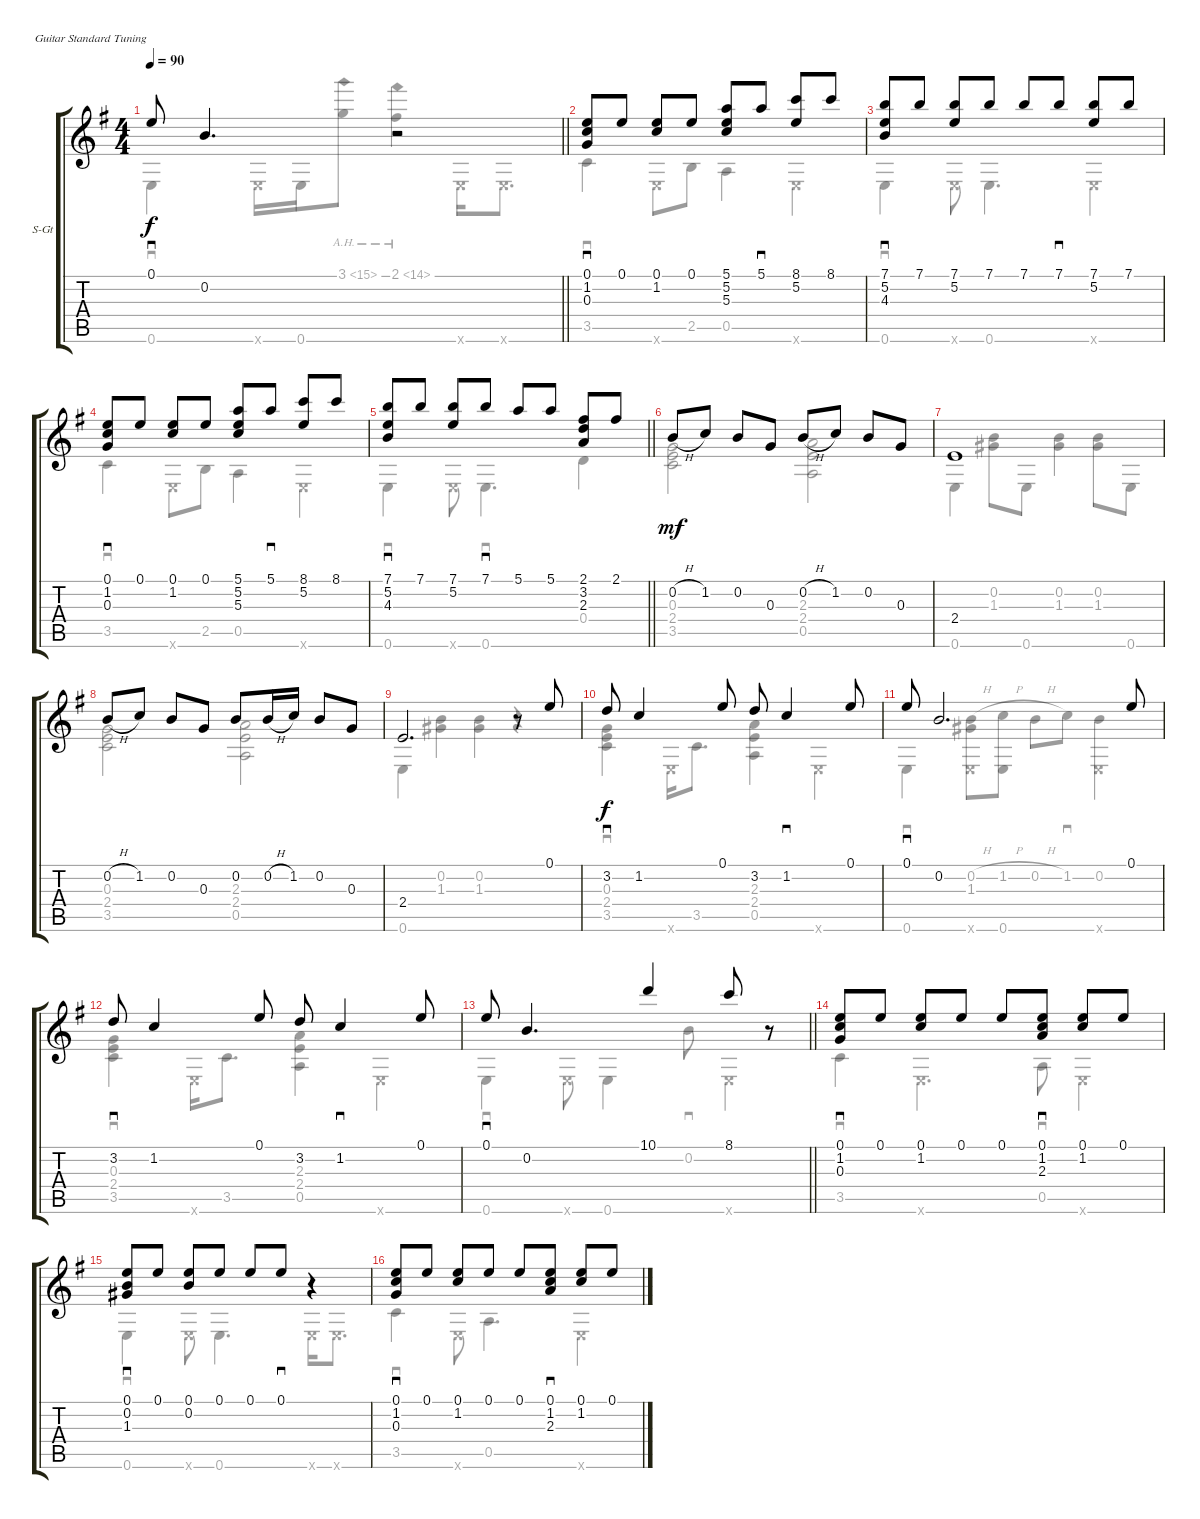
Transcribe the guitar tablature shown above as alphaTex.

\defaultSystemsLayout 4
\bracketExtendMode groupsimilarinstruments
\firstSystemTrackNameOrientation horizontal
\otherSystemsTrackNameOrientation horizontal
\track ("Steel Guitar" "S-Gt") {instrument acousticguitarsteel}
\staff {score tabs}
\tuning (E4 B3 G3 D3 A2 E2)
\voice
\ts (4 4)
\tempo 90
\clef g2
\scale
0.481222
\barLineRight lightlight
\ks g
0.1.8{sd dy f} 0.2.4{d} r.2 |
(0.1 1.2 0.3).8{sd} 0.1.8 (0.1 1.2).8 0.1.8 (5.1 5.2 5.3).8 5.1.8{sd} (8.1 5.2).8 8.1.8 |
(7.1 5.2 4.3).8{sd} 7.1.8 (7.1 5.2).8 7.1.8 7.1.8 7.1.8{sd} (7.1 5.2).8 7.1.8 |
\scale
0.552187 (0.1 1.2 0.3).8{sd} 0.1.8 (0.1 1.2).8 0.1.8 (5.1 5.2 5.3).8 5.1.8{sd} (8.1 5.2).8 8.1.8 |
\scale
0.44781
\barLineRight lightlight
(7.1 5.2 4.3).8{sd} 7.1.8 (7.1 5.2).8 7.1.8{sd} 5.1.8 5.1.8 (2.1 3.2 2.3).8 2.1.8 |
\scale
0.545053 0.2{h}.8{dy mf} 1.2.8 0.2.8 0.3.8 0.2{h}.8 1.2.8 0.2.8 0.3.8 |
\scale
0.454941 2.4.1 |
\scale
0.585638 0.2{h}.8 1.2.8 0.2.8 0.3.8 0.2.8 0.2{h}.16 1.2.16 0.2.8 0.3.8 |
\scale
0.414137 2.4.2{d} r.8 0.1.8 |
\scale
0.558684 3.2.8{sd dy f} 1.2.4 0.1.8 3.2.8 1.2.4{sd} 0.1.8 |
\scale
0.441173 0.1.8{sd} 0.2.2{d} 0.1.8 |
\scale
0.546564 3.2.8{sd} 1.2.4 0.1.8 3.2.8 1.2.4{sd} 0.1.8 |
\scale
0.453299
\barLineRight lightlight
0.1.8{sd} 0.2.4{d} 10.1.4 8.1.8 r.8 |
\scale
0.531028 (0.1 1.2 0.3).8{sd} 0.1.8 (0.1 1.2).8 0.1.8 0.1.8 (0.1 2.3 1.2).8{sd} (0.1 1.2).8 0.1.8 |
\scale
0.469076 (0.1 0.2 1.3).8{sd} 0.1.8 (0.1 0.2).8 0.1.8 0.1.8 0.1.8{sd} r.4 |
\scale
0.537919 (0.1 1.2 0.3).8{sd} 0.1.8 (0.1 1.2).8 0.1.8 0.1.8 (0.1 2.3 1.2).8{sd} (0.1 1.2).8 0.1.8
\voice
\clef g2
\ottava regular
\simile none
\scale
0.481222
\barLineRight lightlight
\ks g
0.6.4{sd dy f} 0.6{x}.16 0.6.16 3.1{ah 12}.8 2.1{ah 12}.4 0.6{x}.16 0.6{x}.8{d} |
3.5.4{sd} 0.6{x}.8 2.5.8 0.5.4 0.6{x}.4 |
0.6.4{sd} 0.6{x}.8 0.6.4{d} 0.6{x}.4 |
\scale
0.552187 3.5.4{sd} 0.6{x}.8 2.5.8 0.5.4 0.6{x}.4 |
\scale
0.44781
\barLineRight lightlight
0.6.4{sd} 0.6{x}.8 0.6.4{d sd} 0.4.4 |
\scale
0.545053 (3.5 0.3 2.4).2{dy mf} (2.4 2.3 0.5).2 |
\scale
0.454941 0.6.4 (1.3 0.2).8 0.6.8 (1.3 0.2).4 (0.2 1.3).8 0.6.8 |
\scale
0.585638 (3.5 0.3 2.4).2 (0.5 2.4 2.3).2 |
\scale
0.414137 0.6.4 (1.3 0.2).4 (0.2 1.3).4 r.4 |
\scale
0.558684 (3.5 2.4 0.3).4{sd dy f} 0.6{x}.16 3.5.8{d} (2.3 2.4 0.5).4 0.6{x}.4 |
\scale
0.441173 0.6.4{sd} (0.6{x} 1.3 0.2{h}).8 (1.2{h} 0.6).8 0.2{h}.8 1.2.8{sd} (0.2 0.6{x}).4 |
\scale
0.546564 (3.5 2.4 0.3).4{sd} 0.6{x}.16 3.5.8{d} (2.3 2.4 0.5).4 0.6{x}.4 |
\scale
0.453299
\barLineRight lightlight
0.6.4{sd} 0.6{x}.8 0.6.4 0.2.8{sd} 0.6{x}.4 |
\scale
0.531028 3.5.4{sd} 0.6{x}.4{d} 0.5.8{sd} 0.6{x}.4 |
\scale
0.469076 0.6.4{sd} 0.6{x}.8 0.6.4{d} 0.6{x}.16 0.6{x}.8{d} |
\scale
0.537919 3.5.4{sd} 0.6{x}.8 0.5.4{d} 0.6{x}.4
